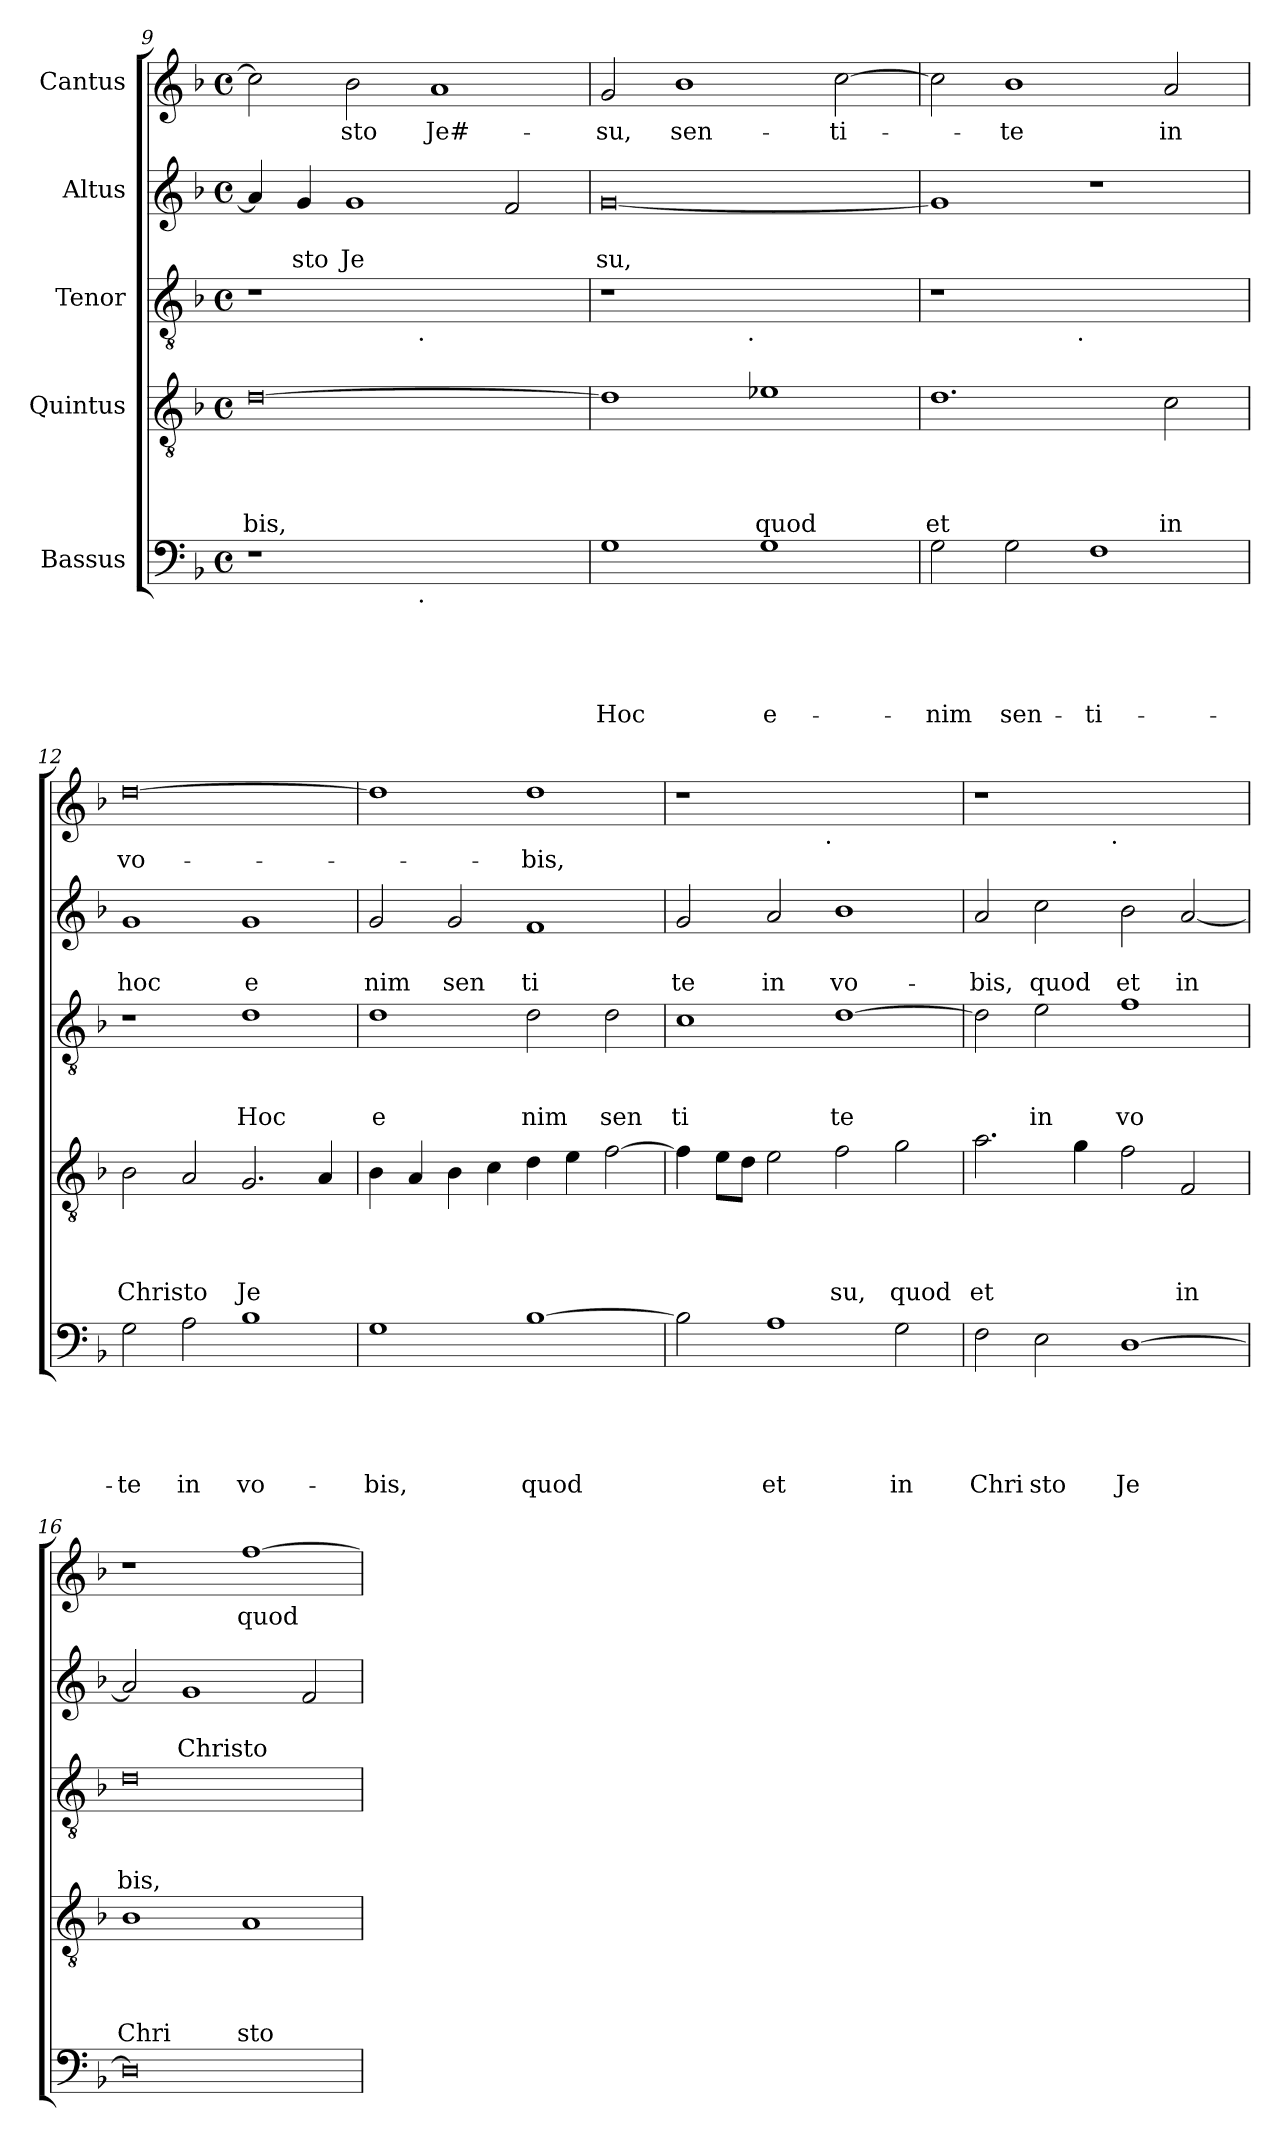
**kern	**text	**text	**text	**text	**text	**kern	**text	**text	**text	**text	**kern	**text	**text	**text	**kern	**text	**text	**kern	**text
*part5	*part5	*part5	*part5	*part5	*part5	*part4	*part4	*part4	*part4	*part4	*part3	*part3	*part3	*part3	*part2	*part2	*part2	*part1	*part1
*staff5	*staff5	*staff5	*staff5	*staff5	*staff5	*staff4	*staff4	*staff4	*staff4	*staff4	*staff3	*staff3	*staff3	*staff3	*staff2	*staff2	*staff2	*staff1	*staff1
*I"Bassus	*	*	*	*	*	*I"Quintus	*	*	*	*	*I"Tenor	*	*	*	*I"Altus	*	*	*I"Cantus	*
*clefF4	*	*	*	*	*	*clefGv2	*	*	*	*	*clefGv2	*	*	*	*clefG2	*	*	*clefG2	*
*k[b-]	*	*	*	*	*	*k[b-]	*	*	*	*	*k[b-]	*	*	*	*k[b-]	*	*	*k[b-]	*
*F:	*	*	*	*	*	*F:	*	*	*	*	*F:	*	*	*	*F:	*	*	*F:	*
*M4/4	*	*	*	*	*	*M4/4	*	*	*	*	*M4/4	*	*	*	*M4/4	*	*	*M4/4	*
*met(c)	*	*	*	*	*	*met(c)	*	*	*	*	*met(c)	*	*	*	*met(c)	*	*	*met(c)	*
=9	=9	=9	=9	=9	=9	=9	=9	=9	=9	=9	=9	=9	=9	=9	=9	=9	=9	=9	=9
!	!	!	!	!	!	!	!	!	!	!LO:LY:b	!	!	!	!	!	!	!	!	!
*^	*	*	*	*	*	*	*	*	*	*	*^	*	*	*	*	*	*	*	*
1r	2ryy	.	.	.	.	.	[>0d	.	.	.	bis,	1r	2ryy	.	.	.	4a/]	.	.	2cc\]	.
!	!	!	!	!	!	!	!	!	!	!	!	!	!	!	!	!	!	!	!LO:LY:b	!	!
.	.	.	.	.	.	.	.	.	.	.	.	.	.	.	.	.	4g/	.	sto	.	.
!	!	!	!	!	!	!	!	!	!	!	!	!	!	!	!	!	!	!	!LO:LY:b	!	!LO:LY:b
.	4...ryy	.	.	.	.	.	.	.	.	.	.	.	4...ryy	.	.	.	1g	.	Je	2b-\	-sto
!	!	!	!	!	!	!	!	!	!	!	!	!	!LO:TX:b:t=.	!	!	!	!	!	!	!	!
!	!LO:TX:b:t=.	!	!	!	!	!	!	!	!	!	!	!	!	!	!	!	!	!	!	!	!
.	1ryy	.	.	.	.	.	.	.	.	.	.	.	1ryy	.	.	.	.	.	.	.	.
!	!	!	!	!	!	!	!	!	!	!	!	!	!	!	!	!	!	!	!	!	!LO:LY:b
1ryy	.	.	.	.	.	.	.	.	.	.	.	1ryy	.	.	.	.	.	.	.	1a	Je#-
.	.	.	.	.	.	.	.	.	.	.	.	.	.	.	.	.	2f/	.	.	.	.
.	32ryy	.	.	.	.	.	.	.	.	.	.	.	32ryy	.	.	.	.	.	.	.	.
=10	=10	=10	=10	=10	=10	=10	=10	=10	=10	=10	=10	=10	=10	=10	=10	=10	=10	=10	=10	=10	=10
!	!	!	!	!	!	!LO:LY:b	!	!	!	!	!	!	!	!	!	!	!	!	!LO:LY:b	!	!LO:LY:b
*v	*v	*	*	*	*	*	*	*	*	*	*	*	*	*	*	*	*	*	*	*	*
1G	.	.	.	.	Hoc	1d]	.	.	.	.	1r	2ryy	.	.	.	[<0g	.	su,	2g/	-su,
!	!	!	!	!	!	!	!	!	!	!	!	!	!	!	!	!	!	!	!	!LO:LY:b
.	.	.	.	.	.	.	.	.	.	.	.	4...ryy	.	.	.	.	.	.	1b-	sen-
!	!	!	!	!	!	!	!	!	!	!	!	!LO:TX:b:t=.	!	!	!	!	!	!	!	!
.	.	.	.	.	.	.	.	.	.	.	.	1ryy	.	.	.	.	.	.	.	.
!	!	!	!	!	!LO:LY:b	!	!	!	!	!LO:LY:b	!	!	!	!	!	!	!	!	!	!
1G	.	.	.	.	e-	1e-X	.	.	.	quod	1ryy	.	.	.	.	.	.	.	.	.
!	!	!	!	!	!	!	!	!	!	!	!	!	!	!	!	!	!	!	!	!LO:LY:b
.	.	.	.	.	.	.	.	.	.	.	.	.	.	.	.	.	.	.	[>2cc\	-ti-
.	.	.	.	.	.	.	.	.	.	.	.	32ryy	.	.	.	.	.	.	.	.
=11	=11	=11	=11	=11	=11	=11	=11	=11	=11	=11	=11	=11	=11	=11	=11	=11	=11	=11	=11	=11
!	!	!	!	!	!LO:LY:b	!	!	!	!	!LO:LY:b	!	!	!	!	!	!	!	!	!	!
2G\	.	.	.	.	-nim	1.d	.	.	.	et	1r	2ryy	.	.	.	1g]	.	.	2cc\]	.
!	!	!	!	!	!LO:LY:b	!	!	!	!	!	!	!	!	!	!	!	!	!	!	!LO:LY:b
2G\	.	.	.	.	sen-	.	.	.	.	.	.	4...ryy	.	.	.	.	.	.	1b-	-te
!	!	!	!	!	!	!	!	!	!	!	!	!LO:TX:b:t=.	!	!	!	!	!	!	!	!
.	.	.	.	.	.	.	.	.	.	.	.	1ryy	.	.	.	.	.	.	.	.
!	!	!	!	!	!LO:LY:b	!	!	!	!	!	!	!	!	!	!	!	!	!	!	!
1F	.	.	.	.	-ti-	.	.	.	.	.	1ryy	.	.	.	.	1r	.	.	.	.
!	!	!	!	!	!	!	!	!	!	!LO:LY:b	!	!	!	!	!	!	!	!	!	!LO:LY:b
.	.	.	.	.	.	2c\	.	.	.	in	.	.	.	.	.	.	.	.	2a/	in
.	.	.	.	.	.	.	.	.	.	.	.	32ryy	.	.	.	.	.	.	.	.
=12	=12	=12	=12	=12	=12	=12	=12	=12	=12	=12	=12	=12	=12	=12	=12	=12	=12	=12	=12	=12
!	!	!	!	!	!LO:LY:b	!	!	!	!	!LO:LY:b	!	!	!	!	!	!	!	!LO:LY:b	!	!LO:LY:b
*	*	*	*	*	*	*	*	*	*	*	*v	*v	*	*	*	*	*	*	*	*
2G\	.	.	.	.	-te	2B-\	.	.	.	Christo	1r	.	.	.	1g	.	hoc	[>0dd	vo-
!	!	!	!	!	!LO:LY:b	!	!	!	!	!	!	!	!	!	!	!	!	!	!
2A\	.	.	.	.	in	2A/	.	.	.	.	.	.	.	.	.	.	.	.	.
!	!	!	!	!	!LO:LY:b	!	!	!	!	!LO:LY:b	!	!	!	!LO:LY:b	!	!	!LO:LY:b	!	!
1B-	.	.	.	.	vo-	2.G/	.	.	.	Je	1d	.	.	Hoc	1g	.	e	.	.
.	.	.	.	.	.	4A/	.	.	.	.	.	.	.	.	.	.	.	.	.
=13	=13	=13	=13	=13	=13	=13	=13	=13	=13	=13	=13	=13	=13	=13	=13	=13	=13	=13	=13
!	!	!	!	!	!LO:LY:b	!	!	!	!	!	!	!	!	!LO:LY:b	!	!	!LO:LY:b	!	!
1G	.	.	.	.	-bis,	4B-\	.	.	.	.	1d	.	.	e	2g/	.	nim	1dd]	.
.	.	.	.	.	.	4A/	.	.	.	.	.	.	.	.	.	.	.	.	.
!	!	!	!	!	!	!	!	!	!	!	!	!	!	!	!	!	!LO:LY:b	!	!
.	.	.	.	.	.	4B-\	.	.	.	.	.	.	.	.	2g/	.	sen	.	.
.	.	.	.	.	.	4c\	.	.	.	.	.	.	.	.	.	.	.	.	.
!	!	!	!	!	!LO:LY:b	!	!	!	!	!	!	!	!	!LO:LY:b	!	!	!LO:LY:b	!	!LO:LY:b
[<1B-	.	.	.	.	quod	4d\	.	.	.	.	2d\	.	.	nim	1f	.	ti	1dd	-bis,
.	.	.	.	.	.	4e\	.	.	.	.	.	.	.	.	.	.	.	.	.
!	!	!	!	!	!	!	!	!	!	!	!	!	!	!LO:LY:b	!	!	!	!	!
.	.	.	.	.	.	[<2f\	.	.	.	.	2d\	.	.	sen	.	.	.	.	.
!!LO:LB:g=z
=14	=14	=14	=14	=14	=14	=14	=14	=14	=14	=14	=14	=14	=14	=14	=14	=14	=14	=14	=14
!	!	!	!	!	!	!	!	!	!	!	!	!	!	!LO:LY:b	!	!	!LO:LY:b	!	!
*	*	*	*	*	*	*	*	*	*	*	*	*	*	*	*	*	*	*^	*
2B-\]	.	.	.	.	.	4f\]	.	.	.	.	1c	.	.	ti	2g/	.	te	1r	2ryy	.
.	.	.	.	.	.	8e\L	.	.	.	.	.	.	.	.	.	.	.	.	.	.
.	.	.	.	.	.	8d\J	.	.	.	.	.	.	.	.	.	.	.	.	.	.
!	!	!	!	!	!LO:LY:b	!	!	!	!	!	!	!	!	!	!	!	!LO:LY:b	!	!	!
1A	.	.	.	.	et	2e\	.	.	.	.	.	.	.	.	2a/	.	in	.	4...ryy	.
!	!	!	!	!	!	!	!	!	!	!	!	!	!	!	!	!	!	!	!LO:TX:b:t=.	!
.	.	.	.	.	.	.	.	.	.	.	.	.	.	.	.	.	.	.	1ryy	.
!	!	!	!	!	!	!	!	!	!	!LO:LY:b	!	!	!	!LO:LY:b	!	!	!LO:LY:b	!	!	!
.	.	.	.	.	.	2f\	.	.	.	su,	[>1d	.	.	te	1b-	.	vo-	1ryy	.	.
!	!	!	!	!	!LO:LY:b	!	!	!	!	!LO:LY:b	!	!	!	!	!	!	!	!	!	!
2G\	.	.	.	.	in	2g\	.	.	.	quod	.	.	.	.	.	.	.	.	.	.
.	.	.	.	.	.	.	.	.	.	.	.	.	.	.	.	.	.	.	32ryy	.
=15	=15	=15	=15	=15	=15	=15	=15	=15	=15	=15	=15	=15	=15	=15	=15	=15	=15	=15	=15	=15
!	!	!	!	!	!LO:LY:b	!	!	!	!	!LO:LY:b	!	!	!	!	!	!	!LO:LY:b	!	!	!
2F\	.	.	.	.	Chri	2.a\	.	.	.	et	2d\]	.	.	.	2a/	.	-bis,	1r	2ryy	.
!	!	!	!	!	!LO:LY:b	!	!	!	!	!	!	!	!	!LO:LY:b	!	!	!LO:LY:b	!	!	!
2E\	.	.	.	.	sto	.	.	.	.	.	2e\	.	.	in	2cc\	.	quod	.	4...ryy	.
.	.	.	.	.	.	4g\	.	.	.	.	.	.	.	.	.	.	.	.	.	.
!	!	!	!	!	!	!	!	!	!	!	!	!	!	!	!	!	!	!	!LO:TX:b:t=.	!
.	.	.	.	.	.	.	.	.	.	.	.	.	.	.	.	.	.	.	1ryy	.
!	!	!	!	!	!LO:LY:b	!	!	!	!	!	!	!	!	!LO:LY:b	!	!	!LO:LY:b	!	!	!
[>1D	.	.	.	.	Je	2f\	.	.	.	.	1f	.	.	vo	2b-\	.	et	1ryy	.	.
!	!	!	!	!	!	!	!	!	!	!LO:LY:b	!	!	!	!	!	!	!LO:LY:b	!	!	!
.	.	.	.	.	.	2F/	.	.	.	in	.	.	.	.	[<2a/	.	in	.	.	.
.	.	.	.	.	.	.	.	.	.	.	.	.	.	.	.	.	.	.	32ryy	.
=16	=16	=16	=16	=16	=16	=16	=16	=16	=16	=16	=16	=16	=16	=16	=16	=16	=16	=16	=16	=16
!	!	!	!	!	!	!	!	!	!	!LO:LY:b	!	!	!	!LO:LY:b	!	!	!	!	!	!
*	*	*	*	*	*	*	*	*	*	*	*	*	*	*	*	*	*	*v	*v	*
0D]	.	.	.	.	.	1B-	.	.	.	Chri	0d	.	.	bis,	2a/]	.	.	1r	.
!	!	!	!	!	!	!	!	!	!	!	!	!	!	!	!	!	!LO:LY:b	!	!
.	.	.	.	.	.	.	.	.	.	.	.	.	.	.	1g	.	Christo	.	.
!	!	!	!	!	!	!	!	!	!	!LO:LY:b	!	!	!	!	!	!	!	!	!LO:LY:b
.	.	.	.	.	.	1A	.	.	.	sto	.	.	.	.	.	.	.	[>1ff	quod
.	.	.	.	.	.	.	.	.	.	.	.	.	.	.	2f/	.	.	.	.
=	=	=	=	=	=	=	=	=	=	=	=	=	=	=	=	=	=	=	=
*-	*-	*-	*-	*-	*-	*-	*-	*-	*-	*-	*-	*-	*-	*-	*-	*-	*-	*-	*-
